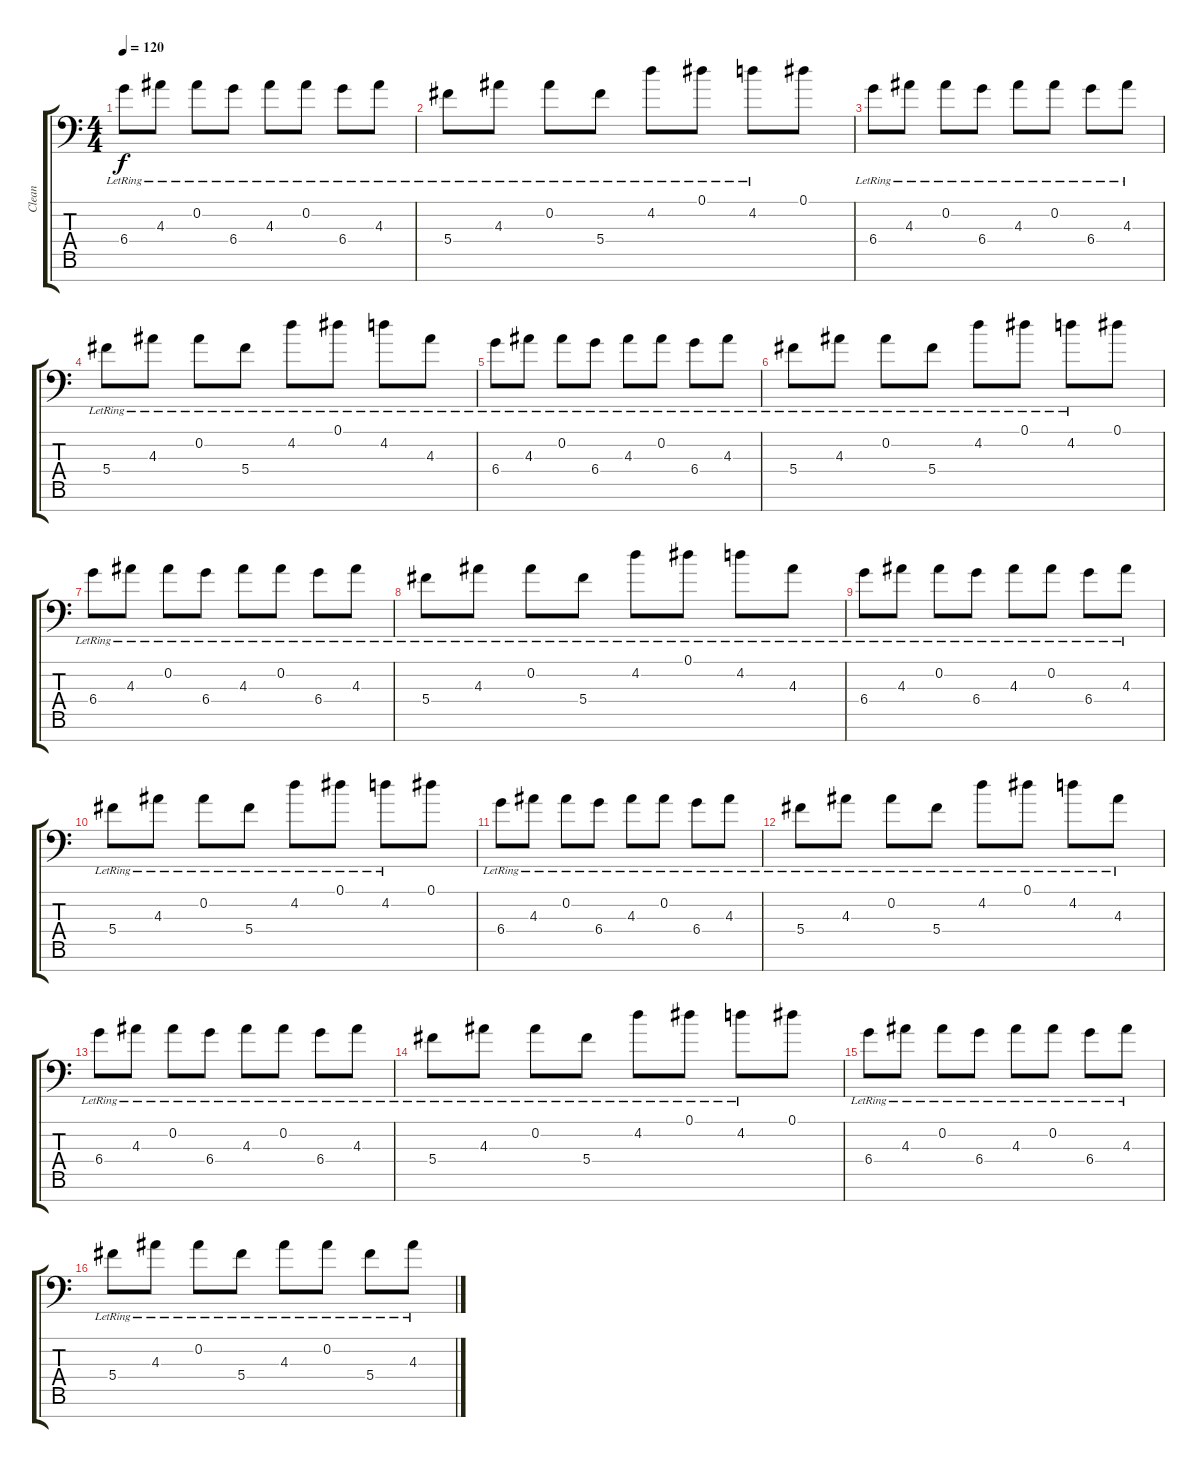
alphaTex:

\track ("Clean" "Clean") {instrument electricguitarclean}
\staff {score tabs}
\tuning (Eb4 Bb3 Gb3 Db3 Ab2 Eb2 Bb1) {hide}
\ts (4 4)
\tempo 120
\clef f4
\ks c
6.4{lr}.8{dy f} 4.3{lr}.8 0.2{lr}.8 6.4{lr}.8 4.3{lr}.8 0.2{lr}.8 6.4{lr}.8 4.3{lr}.8 |
5.4{lr}.8 4.3{lr}.8 0.2{lr}.8 5.4{lr}.8 4.2{lr}.8 0.1{lr}.8 4.2{lr}.8 0.1.8 |
6.4{lr}.8 4.3{lr}.8 0.2{lr}.8 6.4{lr}.8 4.3{lr}.8 0.2{lr}.8 6.4{lr}.8 4.3{lr}.8 |
5.4{lr}.8 4.3{lr}.8 0.2{lr}.8 5.4{lr}.8 4.2{lr}.8 0.1{lr}.8 4.2{lr}.8 4.3{lr}.8 |
6.4{lr}.8 4.3{lr}.8 0.2{lr}.8 6.4{lr}.8 4.3{lr}.8 0.2{lr}.8 6.4{lr}.8 4.3{lr}.8 |
5.4{lr}.8 4.3{lr}.8 0.2{lr}.8 5.4{lr}.8 4.2{lr}.8 0.1{lr}.8 4.2{lr}.8 0.1.8 |
6.4{lr}.8 4.3{lr}.8 0.2{lr}.8 6.4{lr}.8 4.3{lr}.8 0.2{lr}.8 6.4{lr}.8 4.3{lr}.8 |
5.4{lr}.8 4.3{lr}.8 0.2{lr}.8 5.4{lr}.8 4.2{lr}.8 0.1{lr}.8 4.2{lr}.8 4.3{lr}.8 |
6.4{lr}.8 4.3{lr}.8 0.2{lr}.8 6.4{lr}.8 4.3{lr}.8 0.2{lr}.8 6.4{lr}.8 4.3{lr}.8 |
5.4{lr}.8 4.3{lr}.8 0.2{lr}.8 5.4{lr}.8 4.2{lr}.8 0.1{lr}.8 4.2{lr}.8 0.1.8 |
6.4{lr}.8 4.3{lr}.8 0.2{lr}.8 6.4{lr}.8 4.3{lr}.8 0.2{lr}.8 6.4{lr}.8 4.3{lr}.8 |
5.4{lr}.8 4.3{lr}.8 0.2{lr}.8 5.4{lr}.8 4.2{lr}.8 0.1{lr}.8 4.2{lr}.8 4.3{lr}.8 |
6.4{lr}.8 4.3{lr}.8 0.2{lr}.8 6.4{lr}.8 4.3{lr}.8 0.2{lr}.8 6.4{lr}.8 4.3{lr}.8 |
5.4{lr}.8 4.3{lr}.8 0.2{lr}.8 5.4{lr}.8 4.2{lr}.8 0.1{lr}.8 4.2{lr}.8 0.1.8 |
6.4{lr}.8 4.3{lr}.8 0.2{lr}.8 6.4{lr}.8 4.3{lr}.8 0.2{lr}.8 6.4{lr}.8 4.3{lr}.8 |
5.4{lr}.8 4.3{lr}.8 0.2{lr}.8 5.4{lr}.8 4.3{lr}.8 0.2{lr}.8 5.4{lr}.8 4.3{lr}.8
